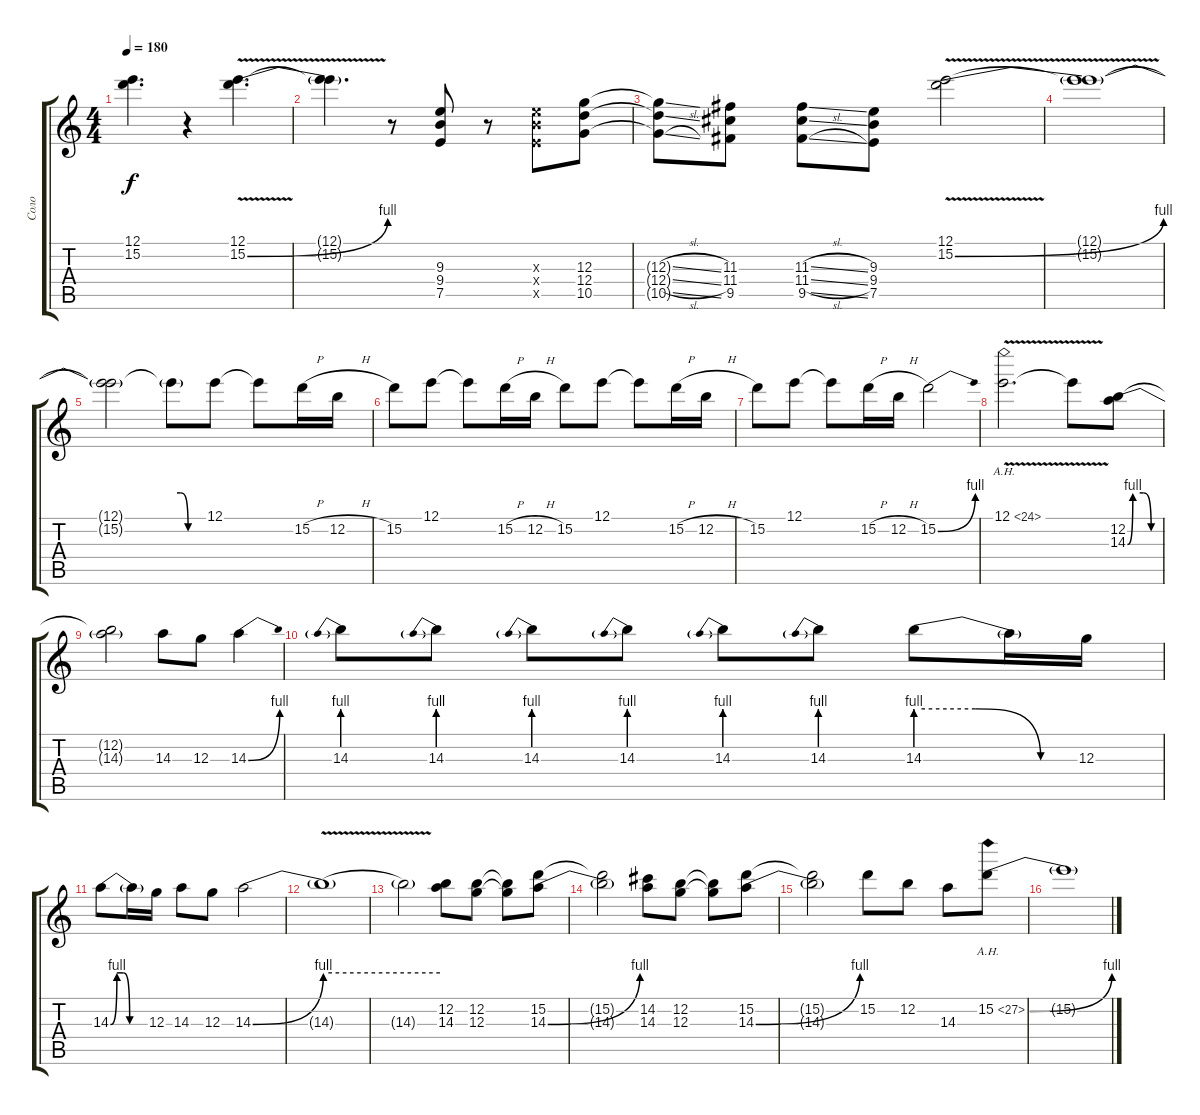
\track ("Соло" "Соло") {instrument distortionguitar}
\staff {score tabs}
\tuning (E4 B3 G3 D3 A2 E2) {hide}
\ts (4 4)
\tempo 180
\clef g2
\ks c
(12.1{t} 15.2{t}).4{d dy f} r.4 (12.1 15.2{be (bend 0 0 60 4) v}).4{d} |
(12.1{t} 15.2{t}).4{d} r.8 (9.3 9.4 7.5).8 r.8 (9.3{x} 9.4{x} 7.5{x}).8 (12.3 12.4 10.5).8 |
(12.3{sl t} 12.4{sl t} 10.5{sl t}).8 (11.3 11.4 9.5).8 (11.3{sl} 11.4{sl} 9.5{sl}).8 (9.3 9.4 7.5).8 (12.1 15.2{be (bend 0 0 60 4) v}).2 |
(12.1{t} 15.2{t}).1 |
(12.1{t} 15.2{t}).2 15.2{be (custom 0 4 15 4 30 0 60 0) t}.8 12.1.8 12.1{t}.8 15.2{h}.16 12.2{h}.16 |
15.2.8 12.1.8 12.1{t}.8 15.2{h}.16 12.2{h}.16 15.2.8 12.1.8 12.1{t}.8 15.2{h}.16 12.2{h}.16 |
15.2.8 12.1.8 12.1{t}.8 15.2{h}.16 12.2{h}.16 15.2{be (bend 0 0 60 4)}.2 |
12.1{ah 12 v}.2{d} 12.1{t}.8 (12.2 14.3{be (custom 0 0 10 4 30 4 45 0 60 0)}).8 |
(12.2{t} 14.3{t}).2 14.3.8 12.3.8 14.3{be (bend 0 0 60 4)}.4 |
14.3{be (prebend 0 4 60 4)}.8 14.3{be (prebend 0 4 60 4)}.8 14.3{be (prebend 0 4 60 4)}.8 14.3{be (prebend 0 4 60 4)}.8 14.3{be (prebend 0 4 60 4)}.8 14.3{be (prebend 0 4 60 4)}.8 14.3{be (custom 0 4 22 4 46 0 60 0)}.8 14.3{t}.16 12.3.16 |
14.3{be (custom 0 0 10 4 20 4 30 0 60 0)}.8 14.3{t}.16 12.3.16 14.3.8 12.3.8 14.3{be (bend 0 0 60 4)}.2 |
14.3{be (hold 0 4 60 4) v t}.1 |
14.3{t}.2 (12.2 14.3).8 (12.2 12.3).8 (12.2{t} 12.3{t}).8 (15.2 14.3{be (bend 0 0 60 4)}).8 |
(15.2{t} 14.3{t}).2 (14.2 14.3).8 (12.2 12.3).8 (12.2{t} 12.3{t}).8 (15.2 14.3{be (bend 0 0 60 4)}).8 |
(15.2{t} 14.3{t}).2 15.2.8 12.2.8 14.3.8 15.2{be (bend 0 0 60 4) ah 12}.8 |
15.2{t}.1
